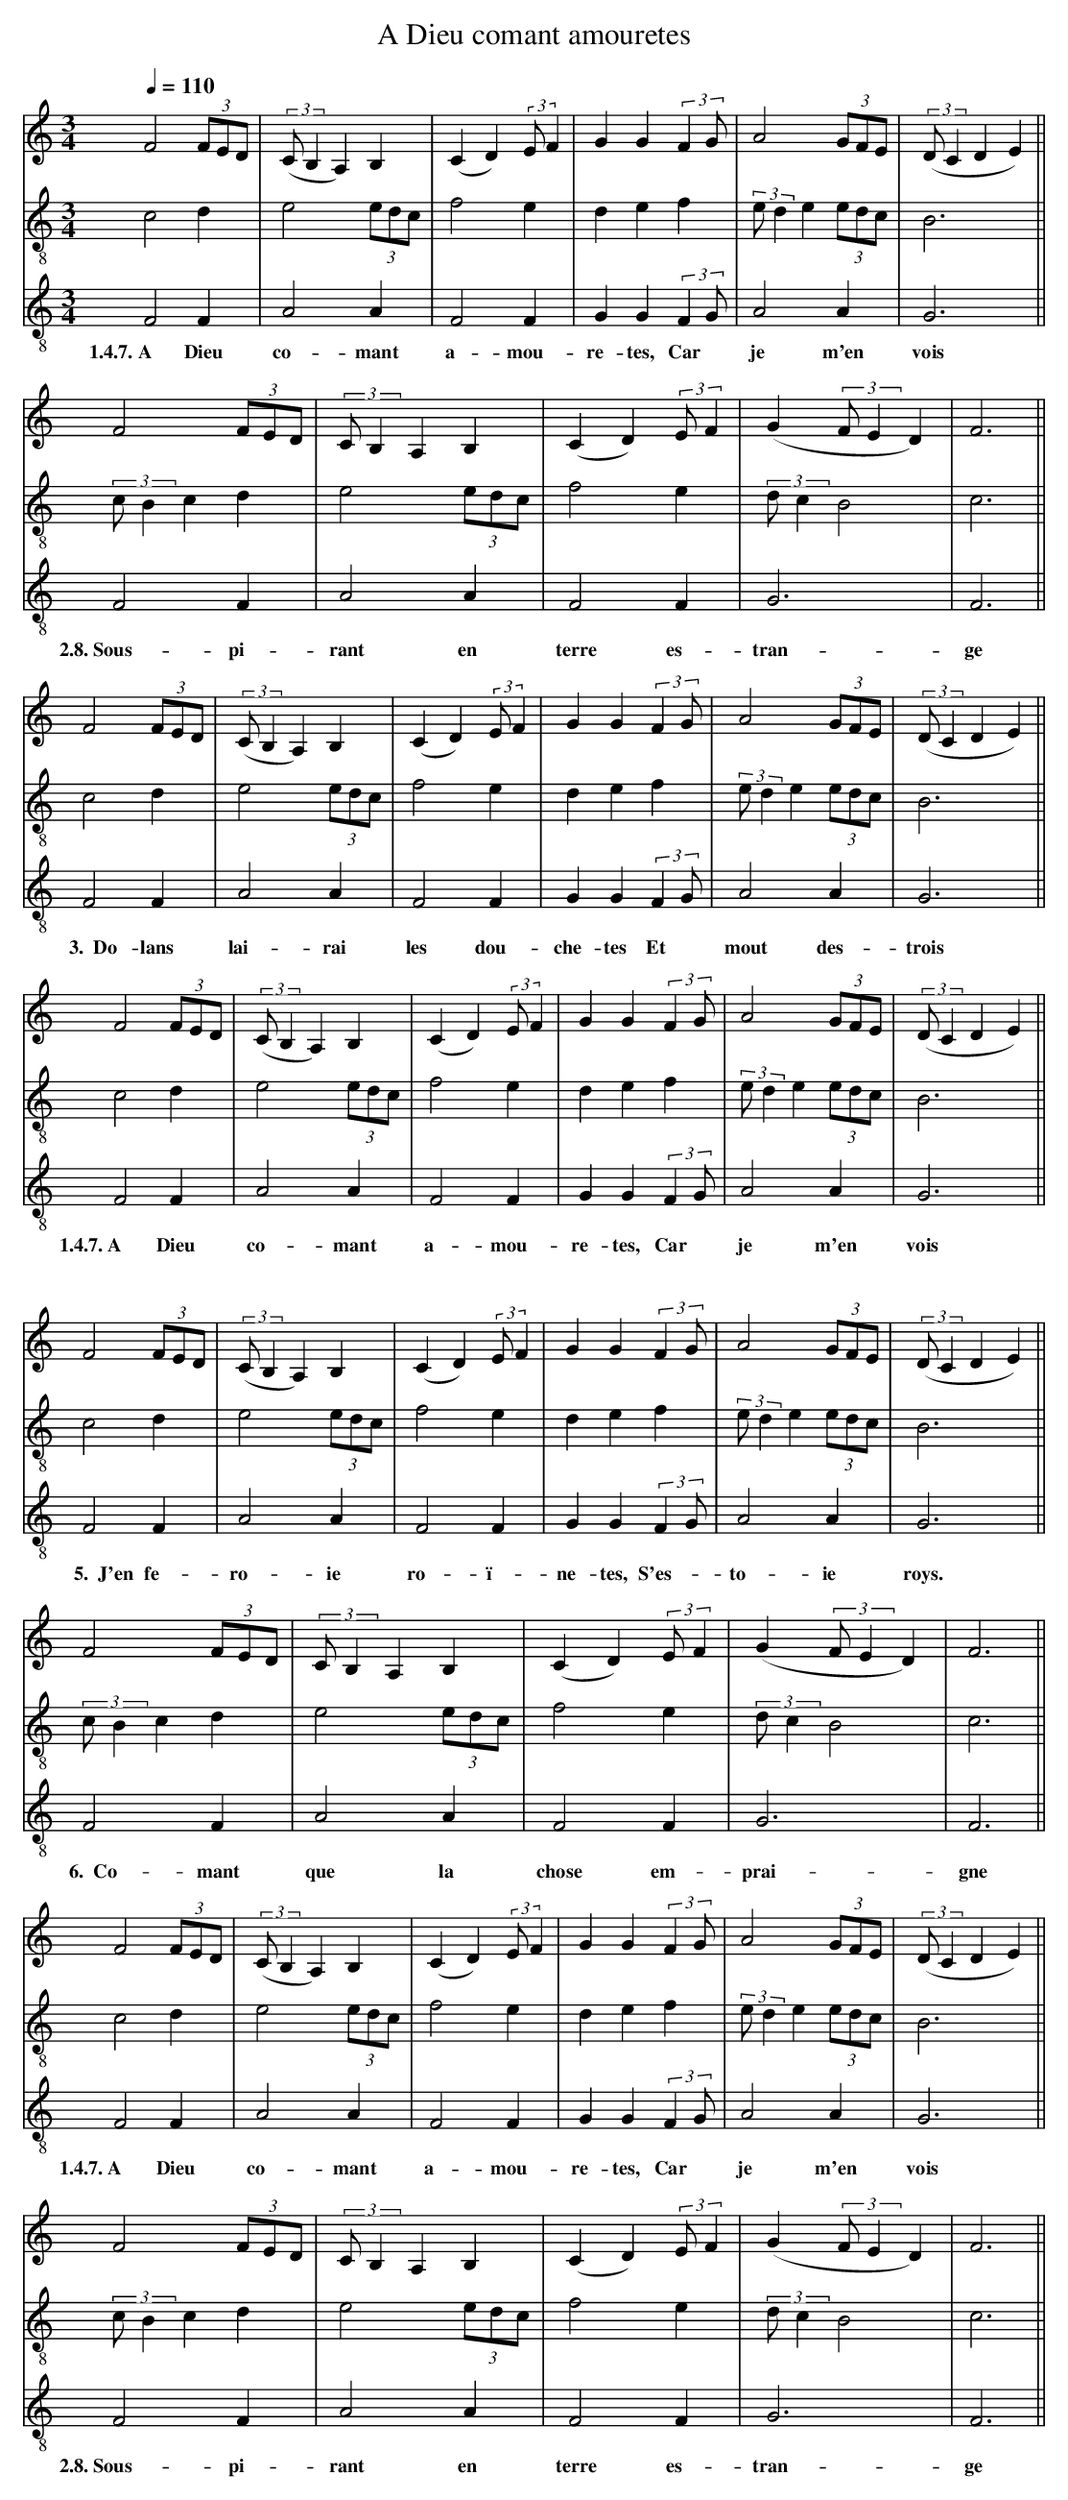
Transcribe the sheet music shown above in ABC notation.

X:1
T:A Dieu comant amouretes
M:3/4
L:1/4
Q:1/4=110
K:F Lydian
V:1 clef=treble
V:2 clef=treble-8 middle=B,
V:3 clef=treble-8 middle=B,
[V:1]     F2 (3F/E/D/|((3:2:2C/B,A,) B,    |(CD) (3:2:2E/F| G    G    (3:2:2FG/  |      A2   (3G/F/E/|((3:2:2D/CD E)||
[V:2]     C2   D     |       E2    (3E/D/C/| F2        E  | D    E          F    |(3:2:2E/DE (3E/D/C/|       B,3    ||
[V:3]     F,2  F,    |       A,2     A,    | F,2       F, | G,   G,   (3:2:2F,G,/|      A,2    A,    |       G,3    ||
w:1.4.7.~A   Dieu        co-      mant       a-  mou-  re- tes,  Car*     je      m'en       vois
[V:1]       F2    (3F/E/D/|(3:2:2C/B,A,  B,    |(CD) (3:2:2E/F|     (G (3:2:2F/E D)| F3  ||
[V:2] (3:2:2C/B,C   D     |      E2    (3E/D/C/| F2        E  |(3:2:2D/C     B,2   | C3  ||
[V:3]       F,2     F,    |      A,2     A,    | F,2       F, |      G,3           | F,3 ||
w: 2.8.~Sous-   pi-        rant     en        terre es-    tran-         ge
[V:1]     F2 (3F/E/D/|((3:2:2C/B,A,) B,    |(CD) (3:2:2E/F| G    G    (3:2:2FG/  |      A2   (3G/F/E/|((3:2:2D/CD E)||
[V:2]     C2   D     |       E2    (3E/D/C/| F2        E  | D    E          F    |(3:2:2E/DE (3E/D/C/|       B,3    ||
[V:3]     F,2  F,    |       A,2     A,    | F,2       F, | G,   G,   (3:2:2F,G,/|      A,2    A,    |       G,3    ||
w:  ~~3.~~Do- lans        lai-     rai        les dou-  che-tes   Et*      mout    des-       trois
[V:1]     F2 (3F/E/D/|((3:2:2C/B,A,) B,    |(CD) (3:2:2E/F| G    G    (3:2:2FG/  |      A2   (3G/F/E/|((3:2:2D/CD E)||
[V:2]     C2   D     |       E2    (3E/D/C/| F2        E  | D    E          F    |(3:2:2E/DE (3E/D/C/|       B,3    ||
[V:3]     F,2  F,    |       A,2     A,    | F,2       F, | G,   G,   (3:2:2F,G,/|      A,2    A,    |       G,3    ||
w:1.4.7.~A   Dieu        co-      mant       a-  mou-  re- tes,  Car*     je      m'en       vois
[V:1]     F2 (3F/E/D/|((3:2:2C/B,A,) B,    |(CD) (3:2:2E/F| G    G    (3:2:2FG/  |      A2   (3G/F/E/|((3:2:2D/CD E)||
[V:2]     C2   D     |       E2    (3E/D/C/| F2        E  | D    E          F    |(3:2:2E/DE (3E/D/C/|       B,3    ||
[V:3]     F,2  F,    |       A,2     A,    | F,2       F, | G,   G,   (3:2:2F,G,/|      A,2    A,    |       G,3    ||
w: ~~~5.~~J'en fe-        ro-      ie         ro-  ï-   ne- tes,  S'es-*   to-     ie         roys.
[V:1]       F2    (3F/E/D/|(3:2:2C/B,A,  B,    |(CD) (3:2:2E/F|     (G (3:2:2F/E D)| F3  ||
[V:2] (3:2:2C/B,C   D     |      E2    (3E/D/C/| F2        E  |(3:2:2D/C     B,2   | C3  ||
[V:3]       F,2     F,    |      A,2     A,    | F,2       F, |      G,3           | F,3 ||
w: ~~6.~~Co-     mant       que      la        chose em-    prai-         gne
[V:1]     F2 (3F/E/D/|((3:2:2C/B,A,) B,    |(CD) (3:2:2E/F| G    G    (3:2:2FG/  |      A2   (3G/F/E/|((3:2:2D/CD E)||
[V:2]     C2   D     |       E2    (3E/D/C/| F2        E  | D    E          F    |(3:2:2E/DE (3E/D/C/|       B,3    ||
[V:3]     F,2  F,    |       A,2     A,    | F,2       F, | G,   G,   (3:2:2F,G,/|      A,2    A,    |       G,3    ||
w:1.4.7.~A   Dieu        co-      mant       a-  mou-  re- tes,  Car*     je      m'en       vois
[V:1]       F2    (3F/E/D/|(3:2:2C/B,A,  B,    |(CD) (3:2:2E/F|     (G (3:2:2F/E D)| F3  ||
[V:2] (3:2:2C/B,C   D     |      E2    (3E/D/C/| F2        E  |(3:2:2D/C     B,2   | C3  ||
[V:3]       F,2     F,    |      A,2     A,    | F,2       F, |      G,3           | F,3 ||
w: 2.8.~Sous-   pi-        rant     en        terre es-    tran-         ge
